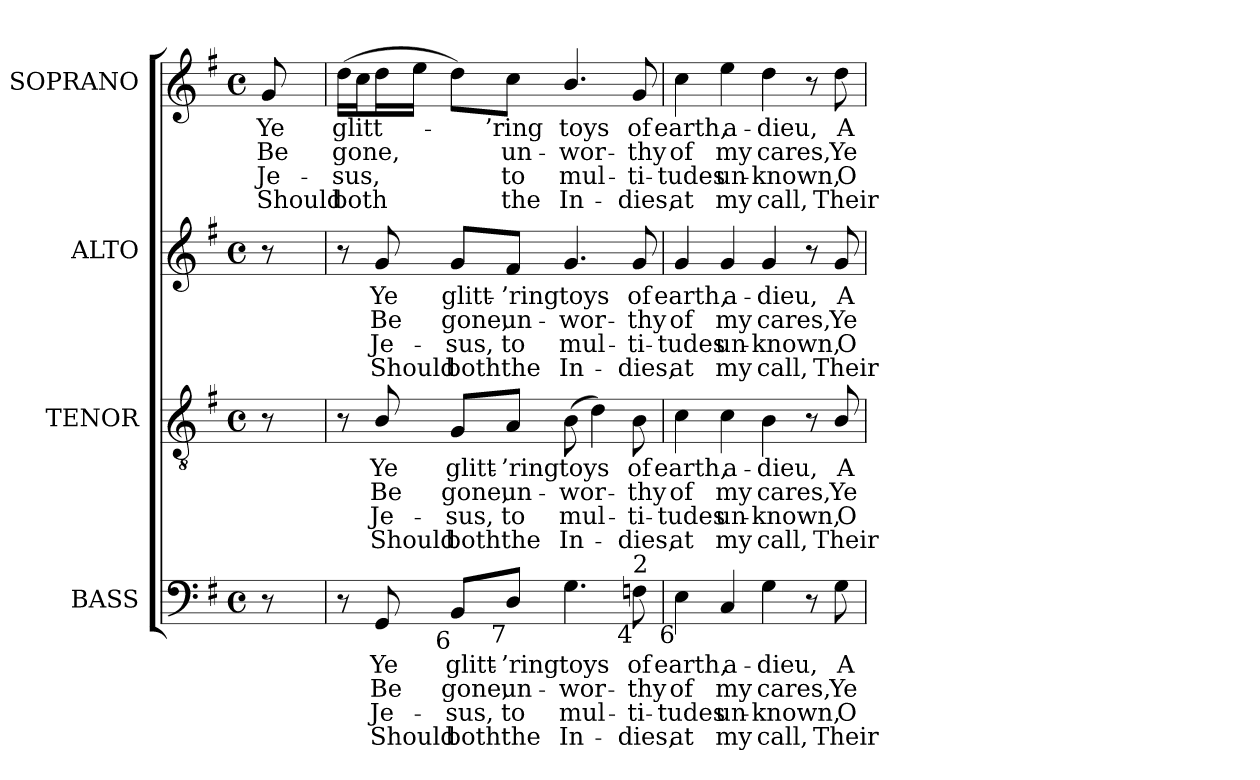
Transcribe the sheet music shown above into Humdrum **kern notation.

**kern	**text	**text	**text	**text	**kern	**text	**text	**text	**text	**kern	**text	**text	**text	**text	**kern	**text	**text	**text	**text
*part4	*part4	*part4	*part4	*part4	*part3	*part3	*part3	*part3	*part3	*part2	*part2	*part2	*part2	*part2	*part1	*part1	*part1	*part1	*part1
*staff4	*staff4	*staff4	*staff4	*staff4	*staff3	*staff3	*staff3	*staff3	*staff3	*staff2	*staff2	*staff2	*staff2	*staff2	*staff1	*staff1	*staff1	*staff1	*staff1
*I"BASS	*	*	*	*	*I"TENOR	*	*	*	*	*I"ALTO	*	*	*	*	*I"SOPRANO	*	*	*	*
*I'B.	*	*	*	*	*I'T.	*	*	*	*	*I'A.	*	*	*	*	*I'S.	*	*	*	*
!!LO:PB:g=z
*clefF4	*	*	*	*	*clefGv2	*	*	*	*	*clefG2	*	*	*	*	*clefG2	*	*	*	*
*	*	*	*	*	*ITrd7c12	*	*	*	*	*	*	*	*	*	*	*	*	*	*
*k[f#]	*	*	*	*	*k[f#]	*	*	*	*	*k[f#]	*	*	*	*	*k[f#]	*	*	*	*
*G:	*	*	*	*	*G:	*	*	*	*	*G:	*	*	*	*	*G:	*	*	*	*
*M4/4	*	*	*	*	*M4/4	*	*	*	*	*M4/4	*	*	*	*	*M4/4	*	*	*	*
*met(c)	*	*	*	*	*met(c)	*	*	*	*	*met(c)	*	*	*	*	*met(c)	*	*	*	*
=	=	=	=	=	=	=	=	=	=	=	=	=	=	=	=	=	=	=	=
!	!	!	!	!	!	!	!	!	!	!	!	!	!	!	!	!LO:LY:b:color=#000000	!LO:LY:b:color=#000000	!LO:LY:b:color=#000000	!LO:LY:b:color=#000000
8r	.	.	.	.	8r	.	.	.	.	8r	.	.	.	.	8gi/	Ye	Be	Je-	-Should
=1	=1	=1	=1	=1	=1	=1	=1	=1	=1	=1	=1	=1	=1	=1	=1	=1	=1	=1	=1
!	!	!	!	!	!	!	!	!	!	!	!	!	!	!	!	!LO:LY:b:color=#000000	!LO:LY:b:color=#000000	!LO:LY:b:color=#000000	!LO:LY:b:color=#000000
8r	.	.	.	.	8r	.	.	.	.	8r	.	.	.	.	(16ddi\LL	glitt-	gone,	sus,	both
.	.	.	.	.	.	.	.	.	.	.	.	.	.	.	16cci\J	.	.	.	.
!	!LO:LY:b:color=#000000	!LO:LY:b:color=#000000	!LO:LY:b:color=#000000	!LO:LY:b:color=#000000	!	!	!	!	!	!	!	!	!	!	!	!	!	!	!
!	!	!	!	!	!	!LO:LY:b:color=#000000	!LO:LY:b:color=#000000	!LO:LY:b:color=#000000	!LO:LY:b:color=#000000	!	!	!	!	!	!	!	!	!	!
!	!	!	!	!	!	!	!	!	!	!	!LO:LY:b:color=#000000	!LO:LY:b:color=#000000	!LO:LY:b:color=#000000	!LO:LY:b:color=#000000	!	!	!	!	!
8GGi/	Ye	Be	Je-	-Should	8BBi/	Ye	Be	Je-	-Should	8gi/	Ye	Be	Je-	-Should	16ddi\L	.	.	.	.
.	.	.	.	.	.	.	.	.	.	.	.	.	.	.	16eei\JJ	.	.	.	.
!	!LO:LY:b:color=#000000	!LO:LY:b:color=#000000	!LO:LY:b:color=#000000	!LO:LY:b:color=#000000	!	!	!	!	!	!	!	!	!	!	!	!	!	!	!
!	!	!	!	!	!	!LO:LY:b:color=#000000	!LO:LY:b:color=#000000	!LO:LY:b:color=#000000	!LO:LY:b:color=#000000	!	!	!	!	!	!	!	!	!	!
!LO:TX:b:rj:t=6	!	!	!	!	!	!	!	!	!	!	!	!	!	!	!	!	!	!	!
!	!	!	!	!	!	!	!	!	!	!	!LO:LY:b:color=#000000	!LO:LY:b:color=#000000	!LO:LY:b:color=#000000	!LO:LY:b:color=#000000	!	!	!	!	!
8BBi/L	glitt-	gone,	sus,	both	8GGi/L	glitt-	gone,	sus,	both	8gi/L	glitt-	gone,	sus,	both	8ddi\L)	.	.	.	.
!	!LO:LY:b:color=#000000	!LO:LY:b:color=#000000	!LO:LY:b:color=#000000	!LO:LY:b:color=#000000	!	!	!	!	!	!	!	!	!	!	!	!	!	!	!
!	!	!	!	!	!	!LO:LY:b:color=#000000	!LO:LY:b:color=#000000	!LO:LY:b:color=#000000	!LO:LY:b:color=#000000	!	!	!	!	!	!	!	!	!	!
!	!	!	!	!	!	!	!	!	!	!	!LO:LY:b:color=#000000	!LO:LY:b:color=#000000	!LO:LY:b:color=#000000	!LO:LY:b:color=#000000	!	!	!	!	!
!LO:TX:b:rj:t=7	!	!	!	!	!	!	!	!	!	!	!	!	!	!	!	!	!	!	!
!	!	!	!	!	!	!	!	!	!	!	!	!	!	!	!	!LO:LY:b:color=#000000	!LO:LY:b:color=#000000	!LO:LY:b:color=#000000	!LO:LY:b:color=#000000
8Di/J	-’ring	un-	to	the	8AAi/J	-’ring	un-	to	the	8f#i/J	-’ring	un-	to	the	8cci\J	-’ring	un-	to	the
!	!LO:LY:b:color=#000000	!LO:LY:b:color=#000000	!LO:LY:b:color=#000000	!LO:LY:b:color=#000000	!	!	!	!	!	!	!	!	!	!	!	!	!	!	!
!	!	!	!	!	!	!LO:LY:b:color=#000000	!LO:LY:b:color=#000000	!LO:LY:b:color=#000000	!LO:LY:b:color=#000000	!	!	!	!	!	!	!	!	!	!
!	!	!	!	!	!	!	!	!	!	!	!LO:LY:b:color=#000000	!LO:LY:b:color=#000000	!LO:LY:b:color=#000000	!LO:LY:b:color=#000000	!	!	!	!	!
!	!	!	!	!	!	!	!	!	!	!	!	!	!	!	!	!LO:LY:b:color=#000000	!LO:LY:b:color=#000000	!LO:LY:b:color=#000000	!LO:LY:b:color=#000000
4.Gi\	toys	-wor-	mul-	-In-	(8BBi\	toys	-wor-	mul-	-In-	4.gi/	toys	-wor-	mul-	-In-	4.bi/	toys	-wor-	mul-	-In-
.	.	.	.	.	4Di\)	.	.	.	.	.	.	.	.	.	.	.	.	.	.
!	!LO:LY:b:color=#000000	!LO:LY:b:color=#000000	!LO:LY:b:color=#000000	!LO:LY:b:color=#000000	!	!	!	!	!	!	!	!	!	!	!	!	!	!	!
!	!	!	!	!	!	!LO:LY:b:color=#000000	!LO:LY:b:color=#000000	!LO:LY:b:color=#000000	!LO:LY:b:color=#000000	!	!	!	!	!	!	!	!	!	!
!	!	!	!	!	!	!	!	!	!	!	!LO:LY:b:color=#000000	!LO:LY:b:color=#000000	!LO:LY:b:color=#000000	!LO:LY:b:color=#000000	!	!	!	!	!
!LO:TX:b:rj:t=4	!	!	!	!	!	!	!	!	!	!	!	!	!	!	!	!	!	!	!
!LO:TX:t=2	!	!	!	!	!	!	!	!	!	!	!	!	!	!	!	!	!	!	!
!	!	!	!	!	!	!	!	!	!	!	!	!	!	!	!	!LO:LY:b:color=#000000	!LO:LY:b:color=#000000	!LO:LY:b:color=#000000	!LO:LY:b:color=#000000
8Fni\	of	-thy	-ti-	-dies,	8BBi\	of	-thy	-ti-	-dies,	8gi/	of	-thy	-ti-	-dies,	8gi/	of	-thy	-ti-	-dies,
=2	=2	=2	=2	=2	=2	=2	=2	=2	=2	=2	=2	=2	=2	=2	=2	=2	=2	=2	=2
!	!LO:LY:b:color=#000000	!LO:LY:b:color=#000000	!LO:LY:b:color=#000000	!LO:LY:b:color=#000000	!	!	!	!	!	!	!	!	!	!	!	!	!	!	!
!	!	!	!	!	!	!LO:LY:b:color=#000000	!LO:LY:b:color=#000000	!LO:LY:b:color=#000000	!LO:LY:b:color=#000000	!	!	!	!	!	!	!	!	!	!
!	!	!	!	!	!	!	!	!	!	!	!LO:LY:b:color=#000000	!LO:LY:b:color=#000000	!LO:LY:b:color=#000000	!LO:LY:b:color=#000000	!	!	!	!	!
!LO:TX:b:rj:t=6	!	!	!	!	!	!	!	!	!	!	!	!	!	!	!	!	!	!	!
!	!	!	!	!	!	!	!	!	!	!	!	!	!	!	!	!LO:LY:b:color=#000000	!LO:LY:b:color=#000000	!LO:LY:b:color=#000000	!LO:LY:b:color=#000000
4Ei\	earth,	of	tudes	at	4Ci\	earth,	of	tudes	at	4gi/	earth,	of	tudes	at	4cci\	earth,	of	tudes	at
!	!LO:LY:b:color=#000000	!LO:LY:b:color=#000000	!LO:LY:b:color=#000000	!LO:LY:b:color=#000000	!	!	!	!	!	!	!	!	!	!	!	!	!	!	!
!	!	!	!	!	!	!LO:LY:b:color=#000000	!LO:LY:b:color=#000000	!LO:LY:b:color=#000000	!LO:LY:b:color=#000000	!	!	!	!	!	!	!	!	!	!
!	!	!	!	!	!	!	!	!	!	!	!LO:LY:b:color=#000000	!LO:LY:b:color=#000000	!LO:LY:b:color=#000000	!LO:LY:b:color=#000000	!	!	!	!	!
!	!	!	!	!	!	!	!	!	!	!	!	!	!	!	!	!LO:LY:b:color=#000000	!LO:LY:b:color=#000000	!LO:LY:b:color=#000000	!LO:LY:b:color=#000000
4Ci/	a-	my	un-	-my	4Ci\	a-	my	un-	-my	4gi/	a-	my	un-	-my	4eei\	a-	my	un-	-my
!	!LO:LY:b:color=#000000	!LO:LY:b:color=#000000	!LO:LY:b:color=#000000	!LO:LY:b:color=#000000	!	!	!	!	!	!	!	!	!	!	!	!	!	!	!
!	!	!	!	!	!	!LO:LY:b:color=#000000	!LO:LY:b:color=#000000	!LO:LY:b:color=#000000	!LO:LY:b:color=#000000	!	!	!	!	!	!	!	!	!	!
!	!	!	!	!	!	!	!	!	!	!	!LO:LY:b:color=#000000	!LO:LY:b:color=#000000	!LO:LY:b:color=#000000	!LO:LY:b:color=#000000	!	!	!	!	!
!	!	!	!	!	!	!	!	!	!	!	!	!	!	!	!	!LO:LY:b:color=#000000	!LO:LY:b:color=#000000	!LO:LY:b:color=#000000	!LO:LY:b:color=#000000
4Gi\	-dieu,	cares,	known,	call,	4BBi\	-dieu,	cares,	known,	call,	4gi/	-dieu,	cares,	known,	call,	4ddi\	-dieu,	cares,	known,	call,
8r	.	.	.	.	8r	.	.	.	.	8r	.	.	.	.	8r	.	.	.	.
!	!LO:LY:b:color=#000000	!LO:LY:b:color=#000000	!LO:LY:b:color=#000000	!LO:LY:b:color=#000000	!	!	!	!	!	!	!	!	!	!	!	!	!	!	!
!	!	!	!	!	!	!LO:LY:b:color=#000000	!LO:LY:b:color=#000000	!LO:LY:b:color=#000000	!LO:LY:b:color=#000000	!	!	!	!	!	!	!	!	!	!
!	!	!	!	!	!	!	!	!	!	!	!LO:LY:b:color=#000000	!LO:LY:b:color=#000000	!LO:LY:b:color=#000000	!LO:LY:b:color=#000000	!	!	!	!	!
!	!	!	!	!	!	!	!	!	!	!	!	!	!	!	!	!LO:LY:b:color=#000000	!LO:LY:b:color=#000000	!LO:LY:b:color=#000000	!LO:LY:b:color=#000000
8Gi\	A	Ye	O	Their	8BBi/	A	Ye	O	Their	8gi/	A	Ye	O	Their	8ddi\	A	Ye	O	Their
=	=	=	=	=	=	=	=	=	=	=	=	=	=	=	=	=	=	=	=
*-	*-	*-	*-	*-	*-	*-	*-	*-	*-	*-	*-	*-	*-	*-	*-	*-	*-	*-	*-
